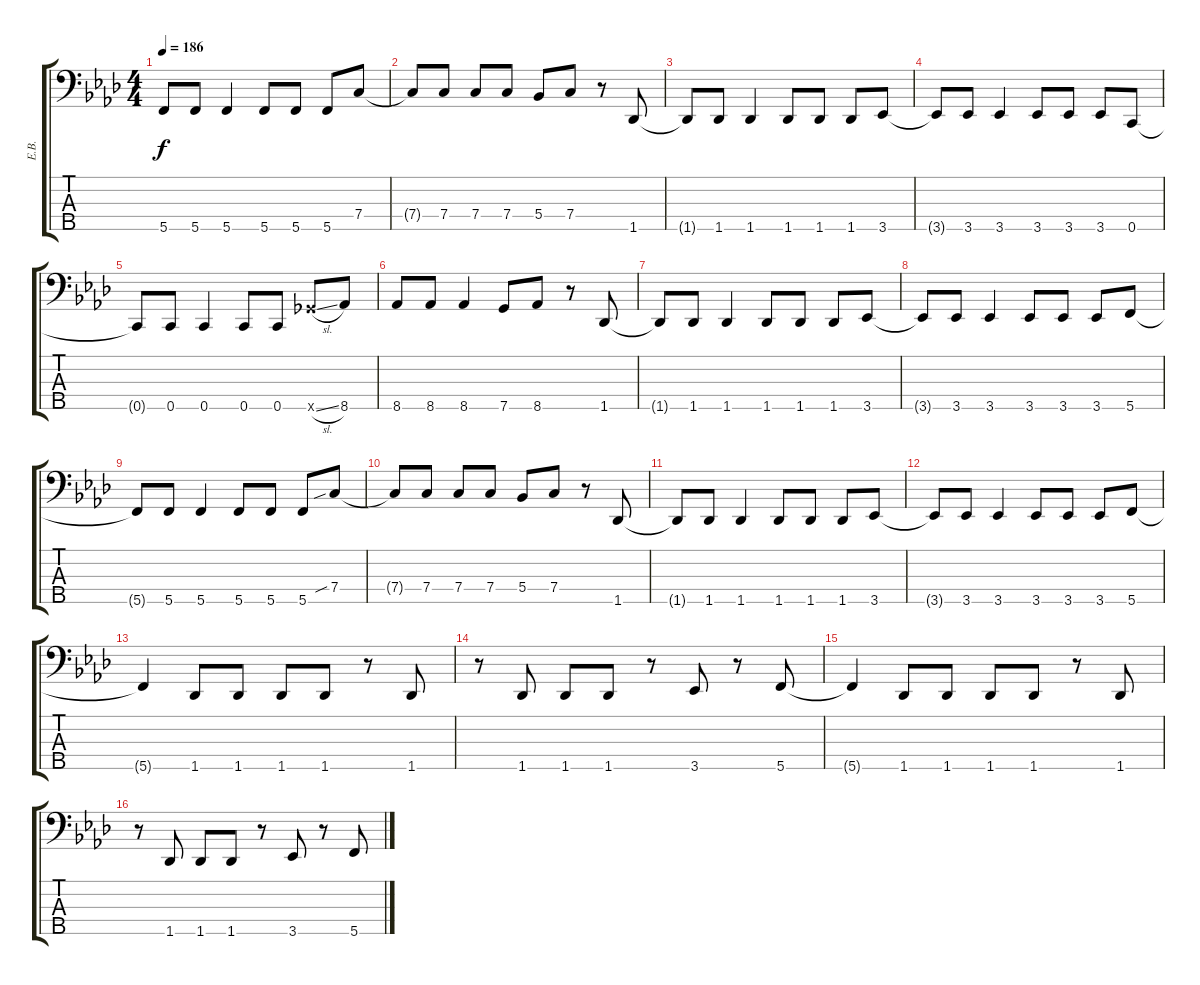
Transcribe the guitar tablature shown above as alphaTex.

\track ("E.B." "E.B.") {instrument electricbassfinger}
\staff {score tabs}
\tuning (Ab2 Eb2 Bb1 F1 C1) {hide}
\ts (4 4)
\tempo 186
\clef f4
\ks ab
5.5{t}.8{dy f} 5.5.8 5.5.4 5.5.8 5.5.8 5.5.8 7.4.8 |
7.4{t}.8 7.4.8 7.4.8 7.4.8 5.4.8 7.4.8 r.8 1.5.8 |
1.5{t}.8 1.5.8 1.5.4 1.5.8 1.5.8 1.5.8 3.5.8 |
3.5{t}.8 3.5.8 3.5.4 3.5.8 3.5.8 3.5.8 0.5.8 |
0.5{t}.8 0.5.8 0.5.4 0.5.8 0.5.8 6.5{sl x}.8 8.5.8 |
8.5.8 8.5.8 8.5.4 7.5.8 8.5.8 r.8 1.5.8 |
1.5{t}.8 1.5.8 1.5.4 1.5.8 1.5.8 1.5.8 3.5.8 |
3.5{t}.8 3.5.8 3.5.4 3.5.8 3.5.8 3.5.8 5.5.8 |
5.5{t}.8 5.5.8 5.5.4 5.5.8 5.5.8 5.5.8 7.4{sib}.8 |
7.4{t}.8 7.4.8 7.4.8 7.4.8 5.4.8 7.4.8 r.8 1.5.8 |
1.5{t}.8 1.5.8 1.5.4 1.5.8 1.5.8 1.5.8 3.5.8 |
3.5{t}.8 3.5.8 3.5.4 3.5.8 3.5.8 3.5.8 5.5.8 |
5.5{t}.4 1.5.8 1.5.8 1.5.8 1.5.8 r.8 1.5.8 |
r.8 1.5.8 1.5.8 1.5.8 r.8 3.5.8 r.8 5.5.8 |
5.5{t}.4 1.5.8 1.5.8 1.5.8 1.5.8 r.8 1.5.8 |
r.8 1.5.8 1.5.8 1.5.8 r.8 3.5.8 r.8 5.5.8
